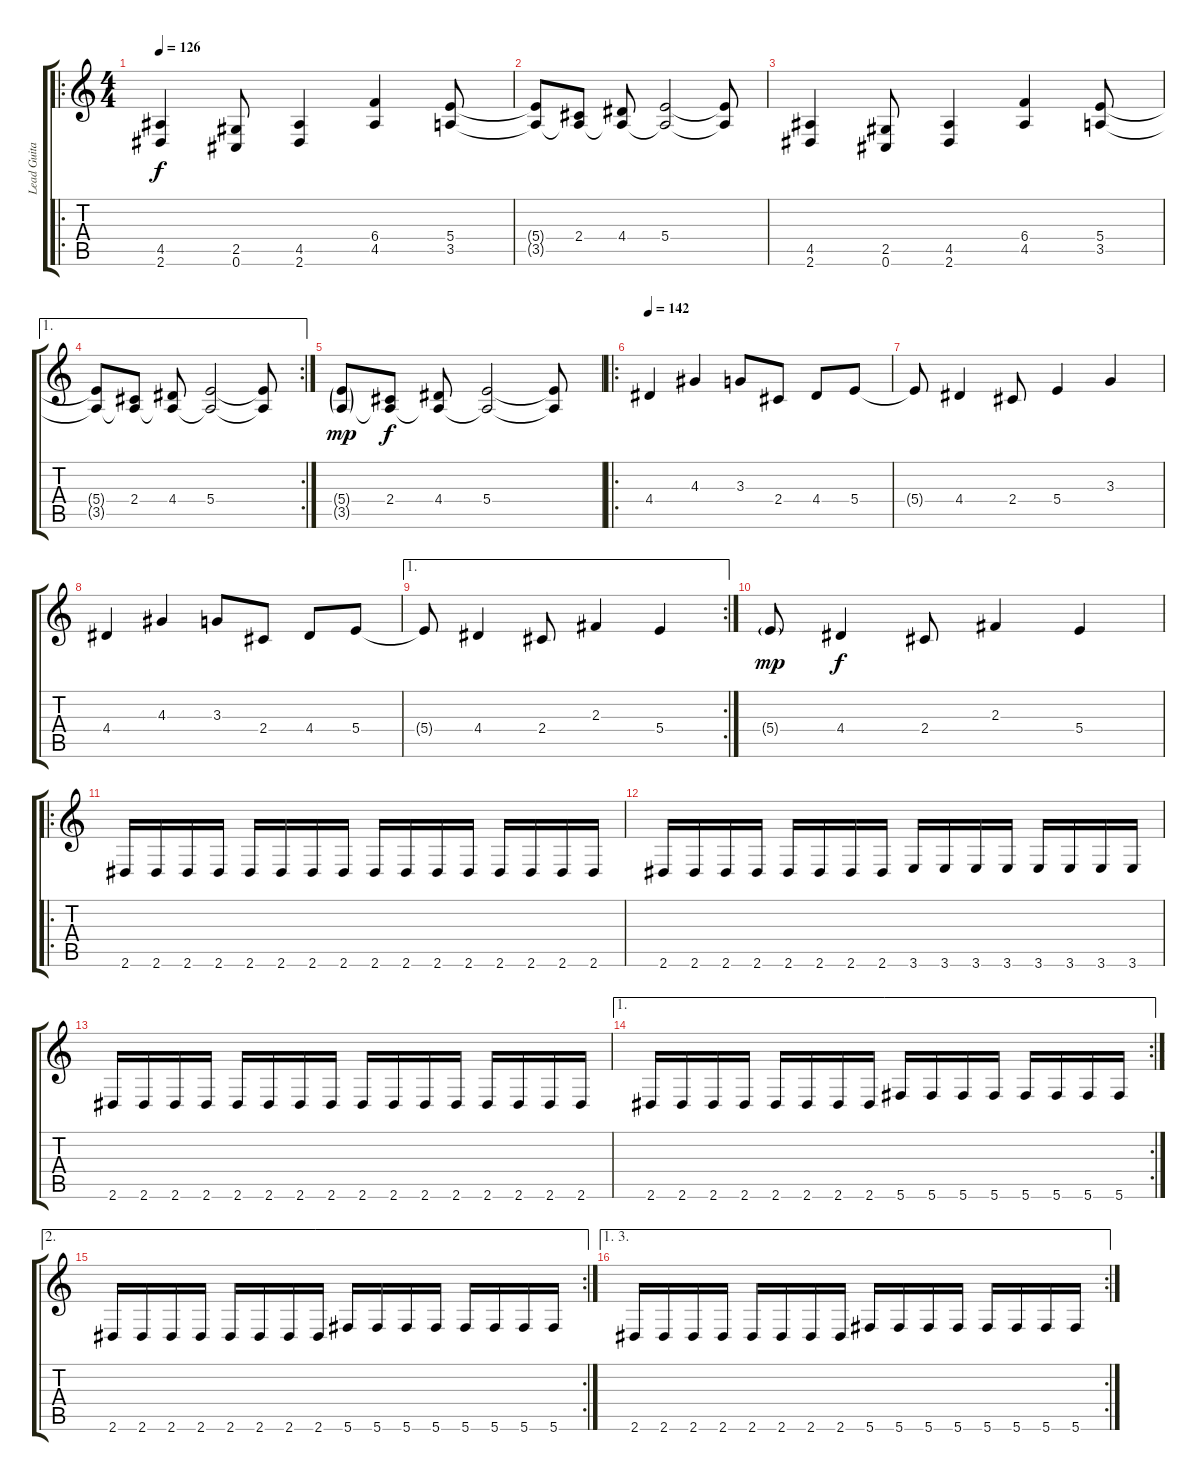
\track ("Lead Guitar" "Lead Guita") {instrument distortionguitar}
\staff {score tabs}
\tuning (Db4 Ab3 E3 B2 Gb2 Db2) {hide}
\ro
\ts (4 4)
\tempo 126
\clef g2
\ks c
(4.5 2.6).4{dy f} (2.5 0.6).8 (4.5 2.6).4 (6.4 4.5).4 (5.4 3.5).8 |
(5.4{t} 3.5{t}).8 (2.4 3.5{t}).8 (4.4 3.5{t}).8 (5.4 3.5{t}).2 (5.4{t} 3.5{t}).8 |
(4.5 2.6).4 (2.5 0.6).8 (4.5 2.6).4 (6.4 4.5).4 (5.4 3.5).8 |
\ae 1
\rc 2
(5.4{t} 3.5{t}).8 (2.4 3.5{t}).8 (4.4 3.5{t}).8 (5.4 3.5{t}).2 (5.4{t} 3.5{t}).8 |
(5.4{g} 3.5{g}).8{dy mp} (2.4 3.5{t}).8{dy f} (4.4 3.5{t}).8 (5.4 3.5{t}).2 (5.4{t} 3.5{t}).8 |
\ro
\tempo 142
4.4.4 4.3.4 3.3.8 2.4.8 4.4.8 5.4.8 |
5.4{t}.8 4.4.4 2.4.8 5.4.4 3.3.4 |
4.4.4 4.3.4 3.3.8 2.4.8 4.4.8 5.4.8 |
\ae 1
\rc 2
5.4{t}.8 4.4.4 2.4.8 2.3.4 5.4.4 |
5.4{g}.8{dy mp} 4.4.4{dy f} 2.4.8 2.3.4 5.4.4 |
\ro
2.6.16 2.6.16 2.6.16 2.6.16 2.6.16 2.6.16 2.6.16 2.6.16 2.6.16 2.6.16 2.6.16 2.6.16 2.6.16 2.6.16 2.6.16 2.6.16 |
2.6.16 2.6.16 2.6.16 2.6.16 2.6.16 2.6.16 2.6.16 2.6.16 3.6.16 3.6.16 3.6.16 3.6.16 3.6.16 3.6.16 3.6.16 3.6.16 |
2.6.16 2.6.16 2.6.16 2.6.16 2.6.16 2.6.16 2.6.16 2.6.16 2.6.16 2.6.16 2.6.16 2.6.16 2.6.16 2.6.16 2.6.16 2.6.16 |
\ae 1
\rc 2
2.6.16 2.6.16 2.6.16 2.6.16 2.6.16 2.6.16 2.6.16 2.6.16 5.6.16 5.6.16 5.6.16 5.6.16 5.6.16 5.6.16 5.6.16 5.6.16 |
\ae 2
\rc 2
2.6.16 2.6.16 2.6.16 2.6.16 2.6.16 2.6.16 2.6.16 2.6.16 5.6.16 5.6.16 5.6.16 5.6.16 5.6.16 5.6.16 5.6.16 5.6.16 |
\ae (1 3)
\rc 2
2.6.16 2.6.16 2.6.16 2.6.16 2.6.16 2.6.16 2.6.16 2.6.16 5.6.16 5.6.16 5.6.16 5.6.16 5.6.16 5.6.16 5.6.16 5.6.16
